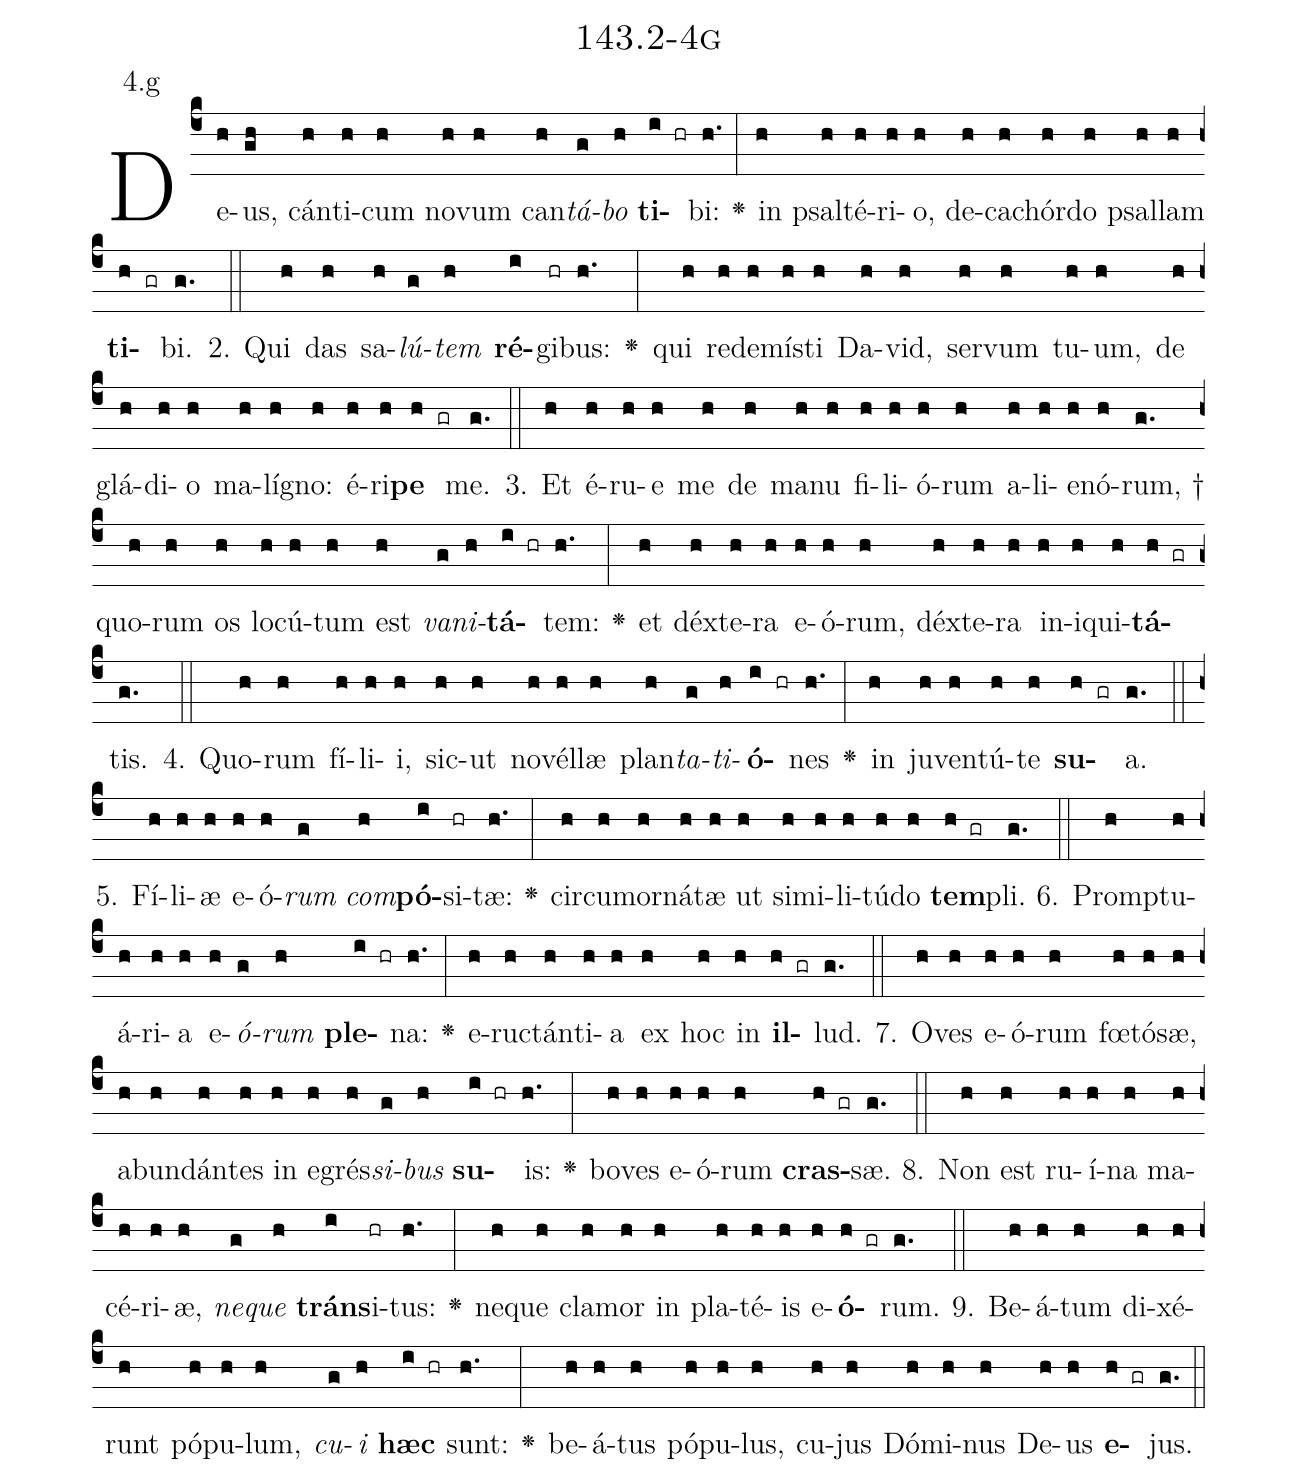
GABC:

name: 143.2-4g;
annotation: 4.g;
%%
(c4)De(h)us,(gh) cán(h)ti(h)cum(h) no(h)vum(h) can(h)<i>tá</i>(g)<i>bo</i>(h) <b>ti</b>(i hr)bi:(h.) <v>\greheightstar</v>(:) in(h) psal(h)té(h)ri(h)o,(h) de(h)ca(h)chór(h)do(h) psal(h)lam(h) <b>ti</b>(h gr)bi.(g.) (::)
2. Qui(h) das(h) sa(h)<i>lú</i>(g)<i>tem</i>(h) <b>ré</b>(i)gi(hr)bus:(h.) <v>\greheightstar</v>(:) qui(h) red(h)e(h)mís(h)ti(h) Da(h)vid,(h) ser(h)vum(h) tu(h)um,(h) de(h) glá(h)di(h)o(h) ma(h)lí(h)gno:(h) é(h)ri(h)<b>pe</b>(h gr) me.(g.) (::)
3. Et(h) é(h)ru(h)e(h) me(h) de(h) ma(h)nu(h) fi(h)li(h)ó(h)rum(h) a(h)li(h)e(h)nó(h)rum, †(g.) quo(h)rum(h) os(h) lo(h)cú(h)tum(h) est(h) <i>va</i>(g)<i>ni</i>(h)<b>tá</b>(i hr)tem:(h.) <v>\greheightstar</v>(:) et(h) déx(h)te(h)ra(h) e(h)ó(h)rum,(h) déx(h)te(h)ra(h) in(h)i(h)qui(h)<b>tá</b>(h gr)tis.(g.) (::)
4. Quo(h)rum(h) fí(h)li(h)i,(h) sic(h)ut(h) no(h)vél(h)læ(h) plan(h)<i>ta</i>(g)<i>ti</i>(h)<b>ó</b>(i hr)nes(h.) <v>\greheightstar</v>(:) in(h) ju(h)ven(h)tú(h)te(h) <b>su</b>(h gr)a.(g.) (::)
5. Fí(h)li(h)æ(h) e(h)ó(h)<i>rum</i>(g) <i>com</i>(h)<b>pó</b>(i)si(hr)tæ:(h.) <v>\greheightstar</v>(:) cir(h)cum(h)or(h)ná(h)tæ(h) ut(h) si(h)mi(h)li(h)tú(h)do(h) <b>tem</b>(h gr)pli.(g.) (::)
6. Promp(h)tu(h)á(h)ri(h)a(h) e(h)<i>ó</i>(g)<i>rum</i>(h) <b>ple</b>(i hr)na:(h.) <v>\greheightstar</v>(:) e(h)ruc(h)tán(h)ti(h)a(h) ex(h) hoc(h) in(h) <b>il</b>(h gr)lud.(g.) (::)
7. O(h)ves(h) e(h)ó(h)rum(h) fœ(h)tó(h)sæ,(h) ab(h)un(h)dán(h)tes(h) in(h) e(h)grés(h)<i>si</i>(g)<i>bus</i>(h) <b>su</b>(i hr)is:(h.) <v>\greheightstar</v>(:) bo(h)ves(h) e(h)ó(h)rum(h) <b>cras</b>(h gr)sæ.(g.) (::)
8. Non(h) est(h) ru(h)í(h)na(h) ma(h)cé(h)ri(h)æ,(h) <i>ne</i>(g)<i>que</i>(h) <b>tráns</b>(i)i(hr)tus:(h.) <v>\greheightstar</v>(:) ne(h)que(h) cla(h)mor(h) in(h) pla(h)té(h)is(h) e(h)<b>ó</b>(h gr)rum.(g.) (::)
9. Be(h)á(h)tum(h) di(h)xé(h)runt(h) pó(h)pu(h)lum,(h) <i>cu</i>(g)<i>i</i>(h) <b>hæc</b>(i hr) sunt:(h.) <v>\greheightstar</v>(:) be(h)á(h)tus(h) pó(h)pu(h)lus,(h) cu(h)jus(h) Dó(h)mi(h)nus(h) De(h)us(h) <b>e</b>(h gr)jus.(g.) (::)
